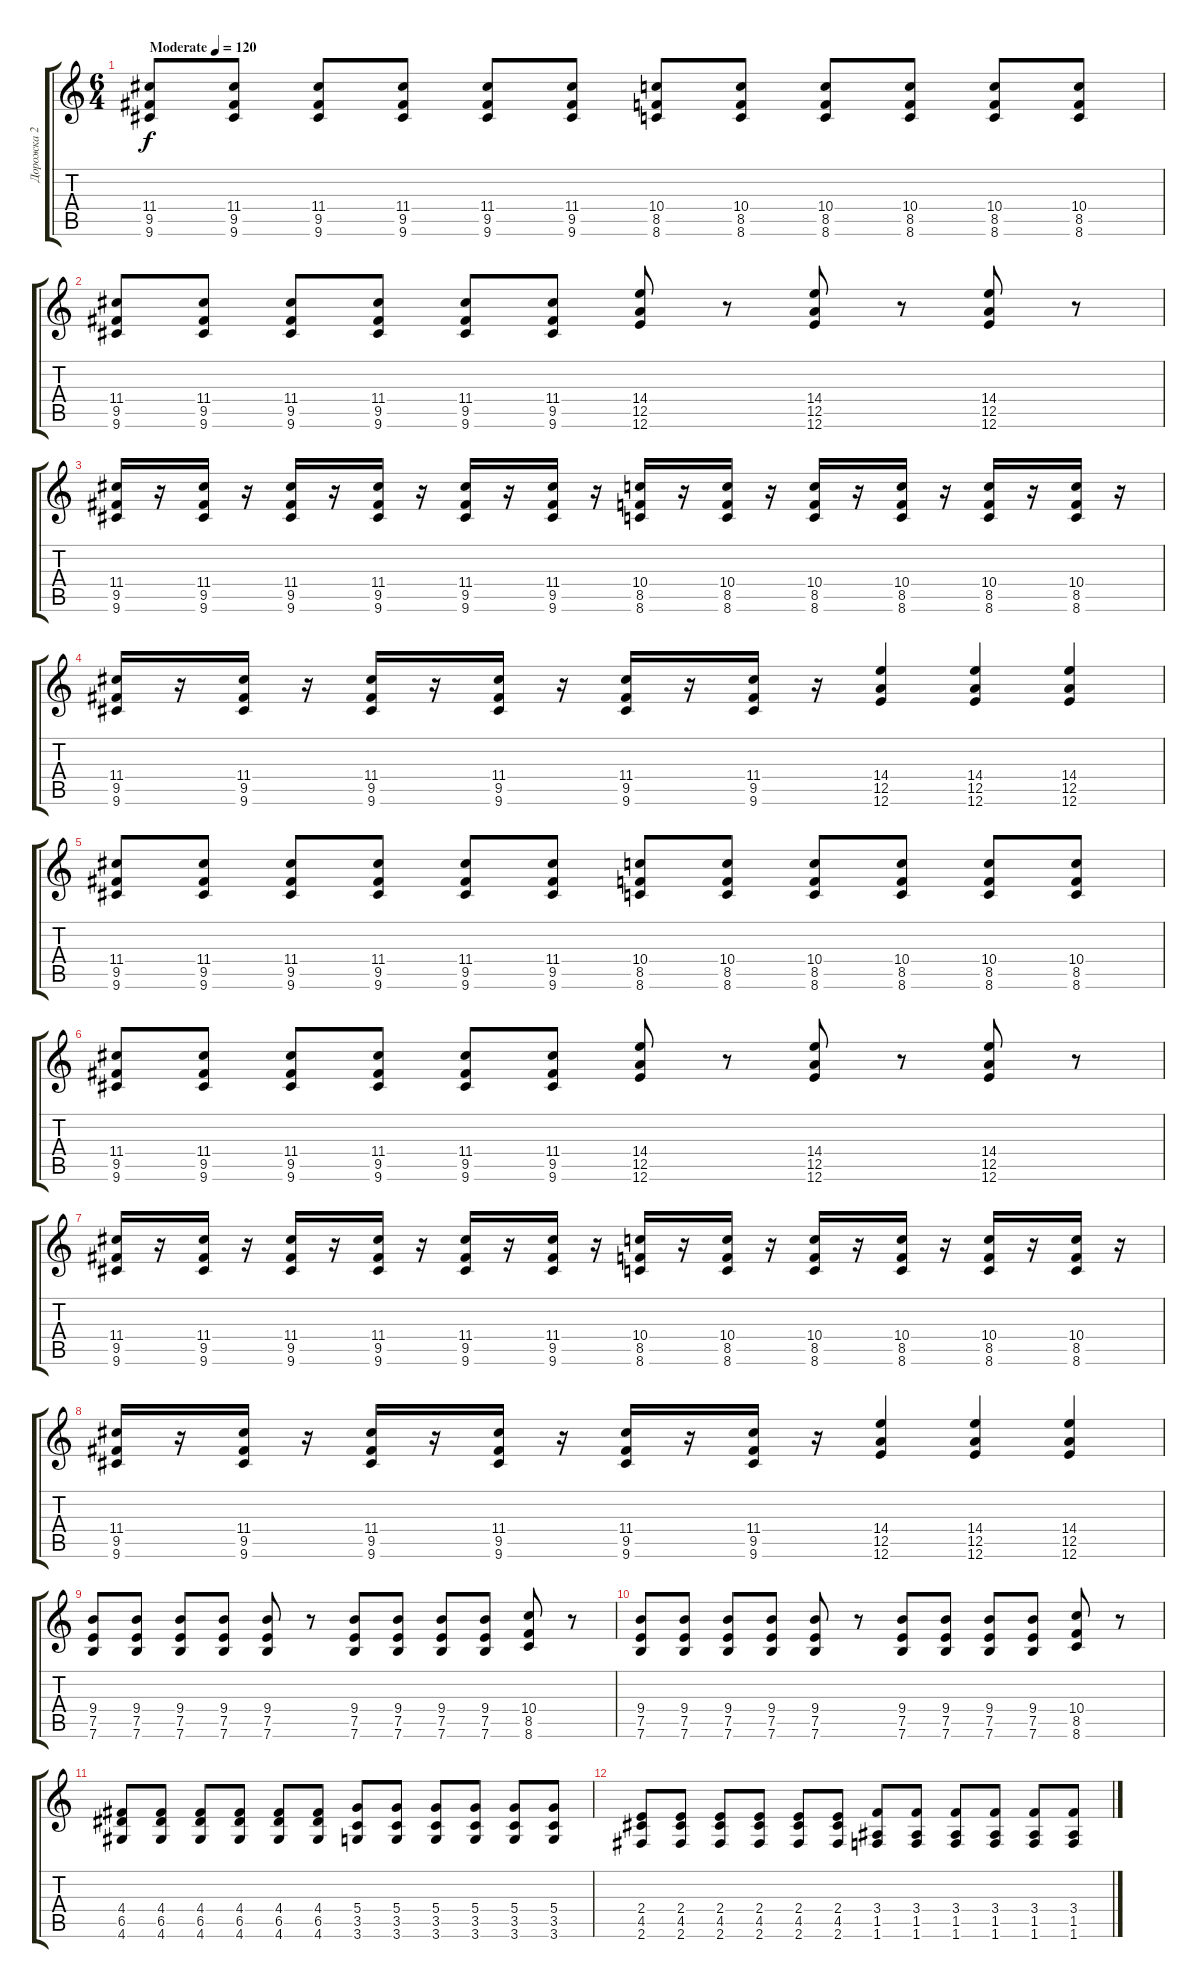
\track ("Дорожка 2" "Дорожка 2") {instrument overdrivenguitar}
\staff {score tabs}
\tuning (E4 B3 G3 D3 A2 E2) {hide}
\ts (6 4)
\tempo (120 "Moderate")
\clef g2
\ks c
(11.4 9.5 9.6).8{dy f instrument overdrivenguitar} (11.4 9.5 9.6).8 (11.4 9.5 9.6).8 (11.4 9.5 9.6).8 (11.4 9.5 9.6).8 (11.4 9.5 9.6).8 (10.4 8.5 8.6).8 (10.4 8.5 8.6).8 (10.4 8.5 8.6).8 (10.4 8.5 8.6).8 (10.4 8.5 8.6).8 (10.4 8.5 8.6).8 |
(11.4 9.5 9.6).8 (11.4 9.5 9.6).8 (11.4 9.5 9.6).8 (11.4 9.5 9.6).8 (11.4 9.5 9.6).8 (11.4 9.5 9.6).8 (14.4 12.5 12.6).8 r.8 (14.4 12.5 12.6).8 r.8 (14.4 12.5 12.6).8 r.8 |
(11.4 9.5 9.6).16 r.16 (11.4 9.5 9.6).16 r.16 (11.4 9.5 9.6).16 r.16 (11.4 9.5 9.6).16 r.16 (11.4 9.5 9.6).16 r.16 (11.4 9.5 9.6).16 r.16 (10.4 8.5 8.6).16 r.16 (10.4 8.5 8.6).16 r.16 (10.4 8.5 8.6).16 r.16 (10.4 8.5 8.6).16 r.16 (10.4 8.5 8.6).16 r.16 (10.4 8.5 8.6).16 r.16 |
(11.4 9.5 9.6).16 r.16 (11.4 9.5 9.6).16 r.16 (11.4 9.5 9.6).16 r.16 (11.4 9.5 9.6).16 r.16 (11.4 9.5 9.6).16 r.16 (11.4 9.5 9.6).16 r.16 (14.4 12.5 12.6).4 (14.4 12.5 12.6).4 (14.4 12.5 12.6).4 |
(11.4 9.5 9.6).8 (11.4 9.5 9.6).8 (11.4 9.5 9.6).8 (11.4 9.5 9.6).8 (11.4 9.5 9.6).8 (11.4 9.5 9.6).8 (10.4 8.5 8.6).8 (10.4 8.5 8.6).8 (10.4 8.5 8.6).8 (10.4 8.5 8.6).8 (10.4 8.5 8.6).8 (10.4 8.5 8.6).8 |
(11.4 9.5 9.6).8 (11.4 9.5 9.6).8 (11.4 9.5 9.6).8 (11.4 9.5 9.6).8 (11.4 9.5 9.6).8 (11.4 9.5 9.6).8 (14.4 12.5 12.6).8 r.8 (14.4 12.5 12.6).8 r.8 (14.4 12.5 12.6).8 r.8 |
(11.4 9.5 9.6).16 r.16 (11.4 9.5 9.6).16 r.16 (11.4 9.5 9.6).16 r.16 (11.4 9.5 9.6).16 r.16 (11.4 9.5 9.6).16 r.16 (11.4 9.5 9.6).16 r.16 (10.4 8.5 8.6).16 r.16 (10.4 8.5 8.6).16 r.16 (10.4 8.5 8.6).16 r.16 (10.4 8.5 8.6).16 r.16 (10.4 8.5 8.6).16 r.16 (10.4 8.5 8.6).16 r.16 |
(11.4 9.5 9.6).16 r.16 (11.4 9.5 9.6).16 r.16 (11.4 9.5 9.6).16 r.16 (11.4 9.5 9.6).16 r.16 (11.4 9.5 9.6).16 r.16 (11.4 9.5 9.6).16 r.16 (14.4 12.5 12.6).4 (14.4 12.5 12.6).4 (14.4 12.5 12.6).4 |
(9.4 7.5 7.6).8 (9.4 7.5 7.6).8 (9.4 7.5 7.6).8 (9.4 7.5 7.6).8 (9.4 7.5 7.6).8 r.8 (9.4 7.5 7.6).8 (9.4 7.5 7.6).8 (9.4 7.5 7.6).8 (9.4 7.5 7.6).8 (10.4 8.5 8.6).8 r.8 |
(9.4 7.5 7.6).8 (9.4 7.5 7.6).8 (9.4 7.5 7.6).8 (9.4 7.5 7.6).8 (9.4 7.5 7.6).8 r.8 (9.4 7.5 7.6).8 (9.4 7.5 7.6).8 (9.4 7.5 7.6).8 (9.4 7.5 7.6).8 (10.4 8.5 8.6).8 r.8 |
(4.4 6.5 4.6).8 (4.4 6.5 4.6).8 (4.4 6.5 4.6).8 (4.4 6.5 4.6).8 (4.4 6.5 4.6).8 (4.4 6.5 4.6).8 (5.4 3.5 3.6).8 (5.4 3.5 3.6).8 (5.4 3.5 3.6).8 (5.4 3.5 3.6).8 (5.4 3.5 3.6).8 (5.4 3.5 3.6).8 |
(2.4 4.5 2.6).8 (2.4 4.5 2.6).8 (2.4 4.5 2.6).8 (2.4 4.5 2.6).8 (2.4 4.5 2.6).8 (2.4 4.5 2.6).8 (3.4 1.5 1.6).8 (3.4 1.5 1.6).8 (3.4 1.5 1.6).8 (3.4 1.5 1.6).8 (3.4 1.5 1.6).8 (3.4 1.5 1.6).8
